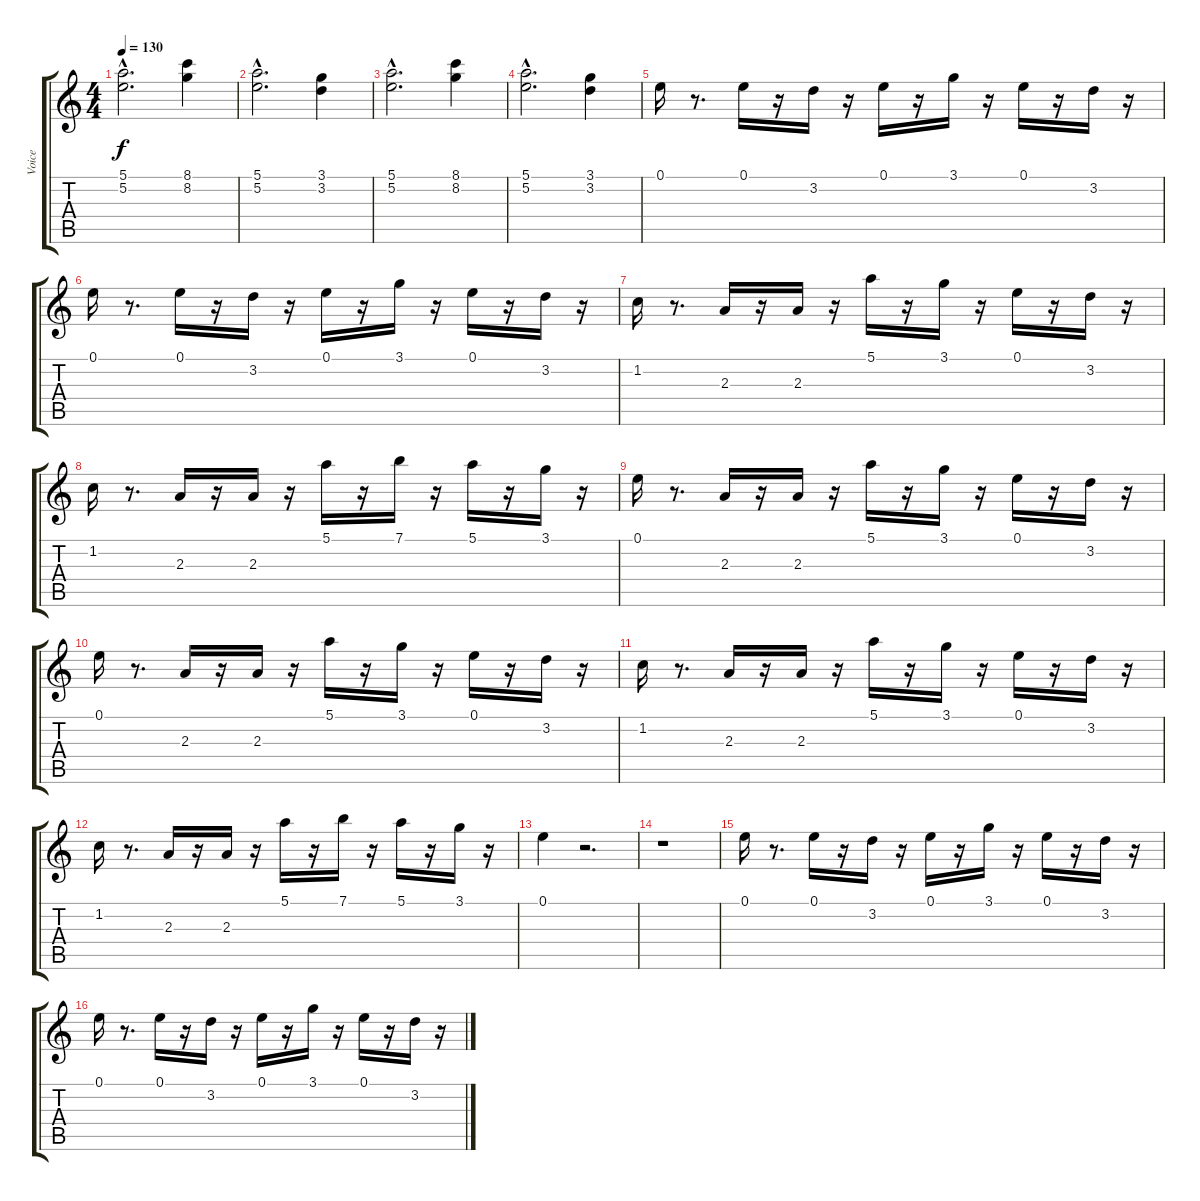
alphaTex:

\track ("Voice" "Voice") {instrument distortionguitar}
\staff {score tabs}
\tuning (E4 B3 G3 D3 A2 E2) {hide}
\ts (4 4)
\tempo 130
\clef g2
\ks c
(5.1{hac} 5.2{hac}).2{d dy f} (8.1 8.2).4 |
(5.1{hac} 5.2{hac}).2{d} (3.1 3.2).4 |
(5.1{hac} 5.2{hac}).2{d} (8.1 8.2).4 |
(5.1{hac} 5.2{hac}).2{d} (3.1 3.2).4 |
0.1.16 r.8{d} 0.1.16 r.16 3.2.16 r.16 0.1.16 r.16 3.1.16 r.16 0.1.16 r.16 3.2.16 r.16 |
0.1.16 r.8{d} 0.1.16 r.16 3.2.16 r.16 0.1.16 r.16 3.1.16 r.16 0.1.16 r.16 3.2.16 r.16 |
1.2.16 r.8{d} 2.3.16 r.16 2.3.16 r.16 5.1.16 r.16 3.1.16 r.16 0.1.16 r.16 3.2.16 r.16 |
1.2.16 r.8{d} 2.3.16 r.16 2.3.16 r.16 5.1.16 r.16 7.1.16 r.16 5.1.16 r.16 3.1.16 r.16 |
0.1.16 r.8{d} 2.3.16 r.16 2.3.16 r.16 5.1.16 r.16 3.1.16 r.16 0.1.16 r.16 3.2.16 r.16 |
0.1.16 r.8{d} 2.3.16 r.16 2.3.16 r.16 5.1.16 r.16 3.1.16 r.16 0.1.16 r.16 3.2.16 r.16 |
1.2.16 r.8{d} 2.3.16 r.16 2.3.16 r.16 5.1.16 r.16 3.1.16 r.16 0.1.16 r.16 3.2.16 r.16 |
1.2.16 r.8{d} 2.3.16 r.16 2.3.16 r.16 5.1.16 r.16 7.1.16 r.16 5.1.16 r.16 3.1.16 r.16 |
0.1.4 r.2{d} |
r.1 |
0.1.16 r.8{d} 0.1.16 r.16 3.2.16 r.16 0.1.16 r.16 3.1.16 r.16 0.1.16 r.16 3.2.16 r.16 |
0.1.16 r.8{d} 0.1.16 r.16 3.2.16 r.16 0.1.16 r.16 3.1.16 r.16 0.1.16 r.16 3.2.16 r.16
